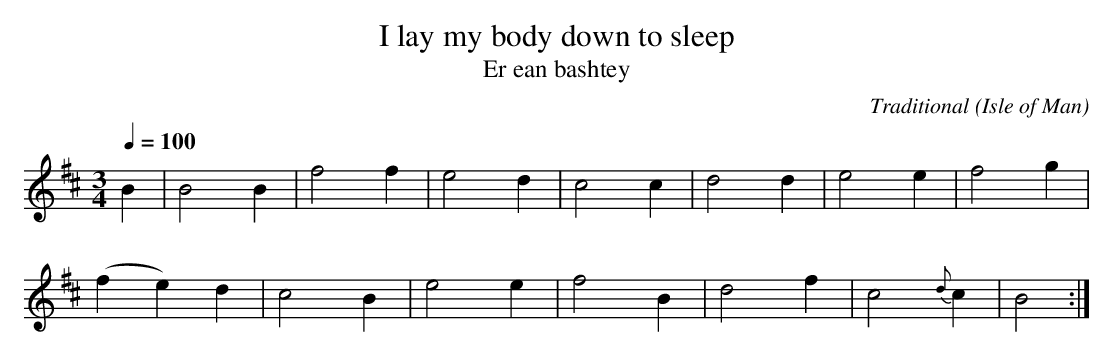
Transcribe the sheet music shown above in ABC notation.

X:1
T:I lay my body down to sleep
T:Er ean bashtey
C:Traditional
O:Isle of Man
M:3/4
L:1/4
Q:100
K:D
B|B2 B|f2 f|e2 d|c2 c|d2 d|e2 e|f2 g|
(fe) d|c2 B|e2 e|f2 B|d2 f|c2 {d}c|B2:|
